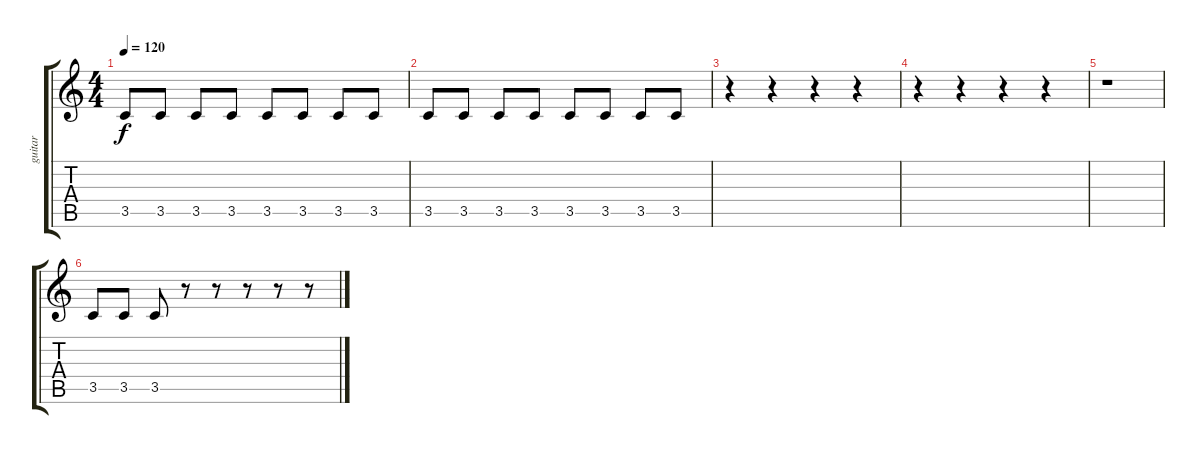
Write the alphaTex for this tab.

\track ("guitar" "guitar") {instrument acousticguitarsteel}
\staff {score tabs}
\tuning (E4 B3 G3 D3 A2 E2) {hide}
\ts (4 4)
\tempo 120
\clef g2
\ks c
3.5.8{dy f instrument acousticguitarsteel} 3.5.8 3.5.8 3.5.8 3.5.8 3.5.8 3.5.8 3.5.8 |
3.5.8 3.5.8 3.5.8 3.5.8 3.5.8 3.5.8 3.5.8 3.5.8 |
r.4 r.4 r.4 r.4 |
r.4 r.4 r.4 r.4 |
r.1 |
3.5.8 3.5.8 3.5.8 r.8 r.8 r.8 r.8 r.8
